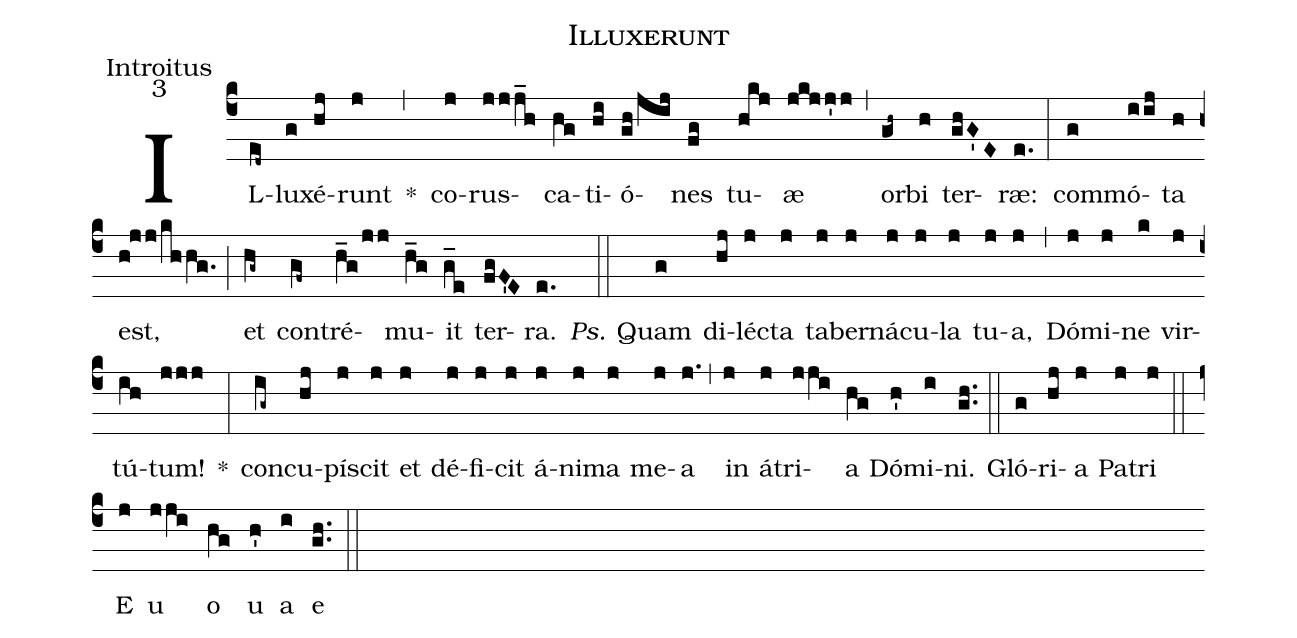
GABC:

name:Illuxerunt;
office-part:Introitus;
mode:3;
%%
(c4) IL(ed~)lu(g)xé(hj)runt(j) *(,) co(j)rus(jjj_h)ca(hg)ti(hi)ó(gh/jij)nes(fg) tu(hkj)æ(jkjj'j) (,) or(gh~)bi(h) ter(ghG'E)ræ:(e.) (:)
com(g)mó(iij)ta(h) est,(h!jj/khhg.) (;) et(hg~) con(gf~)tré(h_g/jj)mu(h_g)it(g_e) ter(fgF'E)ra.(e.) (::)
<i>Ps.</i> Quam(g) di(hj)léc(j)ta(j) ta(j)ber(j)ná(j)cu(j)la(j) tu(j)a,(j) (,) Dó(j)mi(j)ne(k) vir(j)tú(ih)tum!(jjj) *(:)
con(ig~)cu(hj)pí(j)scit(j) et(j) dé(j)fi(j)cit(j) á(j)ni(j)ma(j) me(j)a(j.) (,) in(j) á(j)tri(jji)a(hg) Dó(h')mi(i)ni.(gh..) (::)
Gló(g)ri(hj)a(j) Pa(j)tri(j) (::)
E(j) u(jji) o(hg) u(h') a(i) e(gh..) (::)
